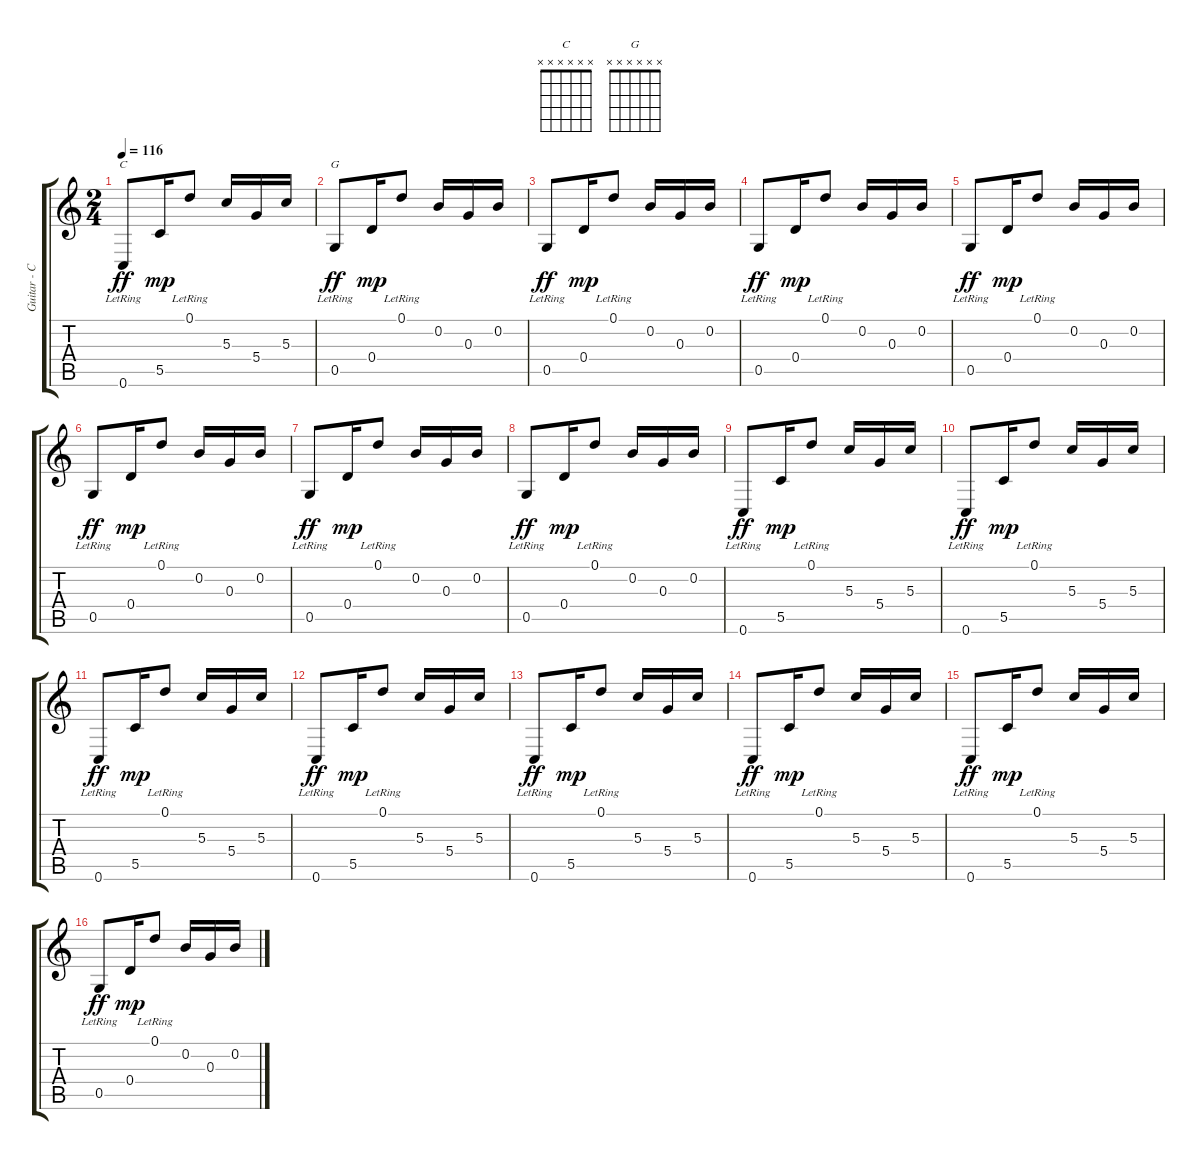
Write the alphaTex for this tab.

\track ("Guitar - CGDGBD" "Guitar - C") {instrument acousticguitarnylon}
\staff {score tabs}
\tuning (D4 B3 G3 D3 G2 C2) {hide}
\chord ("C" x x x x x x) {firstfret 0}
\chord ("G" x x x x x x) {firstfret 0}
\ts (2 4)
\tempo 116
\clef g2
\ks c
0.6{lr}.8{ch "C" dy ff} 5.5.16{dy mp} 0.1{lr}.8 5.3.16 5.4.16 5.3.16 |
0.5{lr}.8{ch "G" dy ff} 0.4.16{dy mp} 0.1{lr}.8 0.2.16 0.3.16 0.2.16 |
0.5{lr}.8{dy ff} 0.4.16{dy mp} 0.1{lr}.8 0.2.16 0.3.16 0.2.16 |
0.5{lr}.8{dy ff} 0.4.16{dy mp} 0.1{lr}.8 0.2.16 0.3.16 0.2.16 |
0.5{lr}.8{dy ff} 0.4.16{dy mp} 0.1{lr}.8 0.2.16 0.3.16 0.2.16 |
0.5{lr}.8{dy ff} 0.4.16{dy mp} 0.1{lr}.8 0.2.16 0.3.16 0.2.16 |
0.5{lr}.8{dy ff} 0.4.16{dy mp} 0.1{lr}.8 0.2.16 0.3.16 0.2.16 |
0.5{lr}.8{dy ff} 0.4.16{dy mp} 0.1{lr}.8 0.2.16 0.3.16 0.2.16 |
0.6{lr}.8{dy ff} 5.5.16{dy mp} 0.1{lr}.8 5.3.16 5.4.16 5.3.16 |
0.6{lr}.8{dy ff} 5.5.16{dy mp} 0.1{lr}.8 5.3.16 5.4.16 5.3.16 |
0.6{lr}.8{dy ff} 5.5.16{dy mp} 0.1{lr}.8 5.3.16 5.4.16 5.3.16 |
0.6{lr}.8{dy ff} 5.5.16{dy mp} 0.1{lr}.8 5.3.16 5.4.16 5.3.16 |
0.6{lr}.8{dy ff} 5.5.16{dy mp} 0.1{lr}.8 5.3.16 5.4.16 5.3.16 |
0.6{lr}.8{dy ff} 5.5.16{dy mp} 0.1{lr}.8 5.3.16 5.4.16 5.3.16 |
0.6{lr}.8{dy ff} 5.5.16{dy mp} 0.1{lr}.8 5.3.16 5.4.16 5.3.16 |
0.5{lr}.8{dy ff} 0.4.16{dy mp} 0.1{lr}.8 0.2.16 0.3.16 0.2.16
